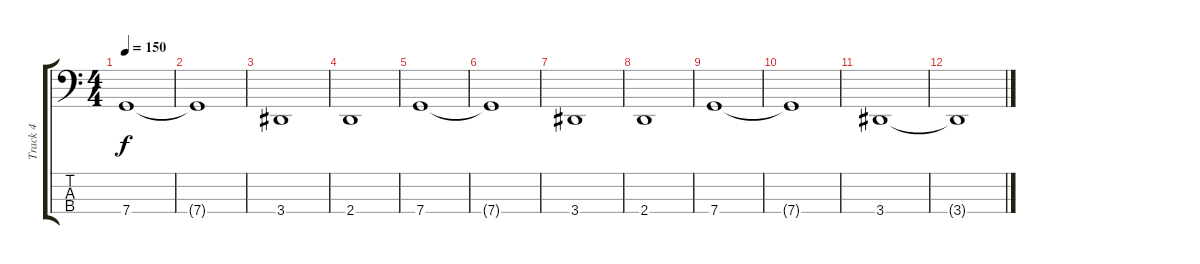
\track ("Track 4" "Track 4") {instrument electricbasspick}
\staff {score tabs}
\tuning (F2 C2 G1 C1) {hide}
\ts (4 4)
\tempo 150
\clef f4
\ks c
7.4.1{dy f} |
7.4{t}.1 |
3.4.1 |
2.4.1 |
7.4.1 |
7.4{t}.1 |
3.4.1 |
2.4.1 |
7.4.1 |
7.4{t}.1 |
3.4.1 |
3.4{t}.1
